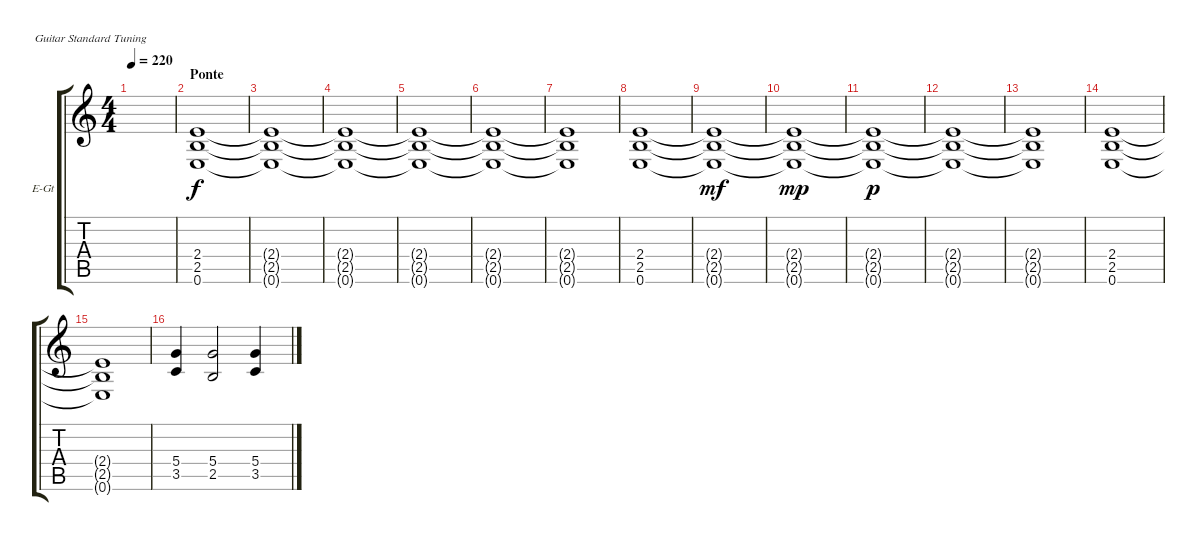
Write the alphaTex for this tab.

\defaultSystemsLayout 4
\bracketExtendMode groupsimilarinstruments
\firstSystemTrackNameOrientation horizontal
\otherSystemsTrackNameOrientation horizontal
\track ("Electric Guitar" "E-Gt") {instrument distortionguitar}
\staff {score tabs}
\tuning (E4 B3 G3 D3 A2 E2)
\ts (4 4)
\tempo 220
\clef g2
\ks c
|
\section ("" "Ponte")
(0.6 2.5 2.4).1 |
(0.6{t} 2.5{t} 2.4{t}).1 |
(0.6{t} 2.5{t} 2.4{t}).1 |
(0.6{t} 2.5{t} 2.4{t}).1 |
(0.6{t} 2.5{t} 2.4{t}).1 |
(0.6{t} 2.5{t} 2.4{t}).1 |
(0.6 2.5 2.4).1 |
(0.6{t} 2.5{t} 2.4{t}).1{dy mf} |
(0.6{t} 2.5{t} 2.4{t}).1{dy mp} |
(0.6{t} 2.5{t} 2.4{t}).1{dy p} |
(0.6{t} 2.5{t} 2.4{t}).1 |
(0.6{t} 2.5{t} 2.4{t}).1 |
(2.5 0.6 2.4).1 |
(2.5{t} 0.6{t} 2.4{t}).1 |
(3.5 5.4).4 (2.5 5.4).2 (5.4 3.5).4
